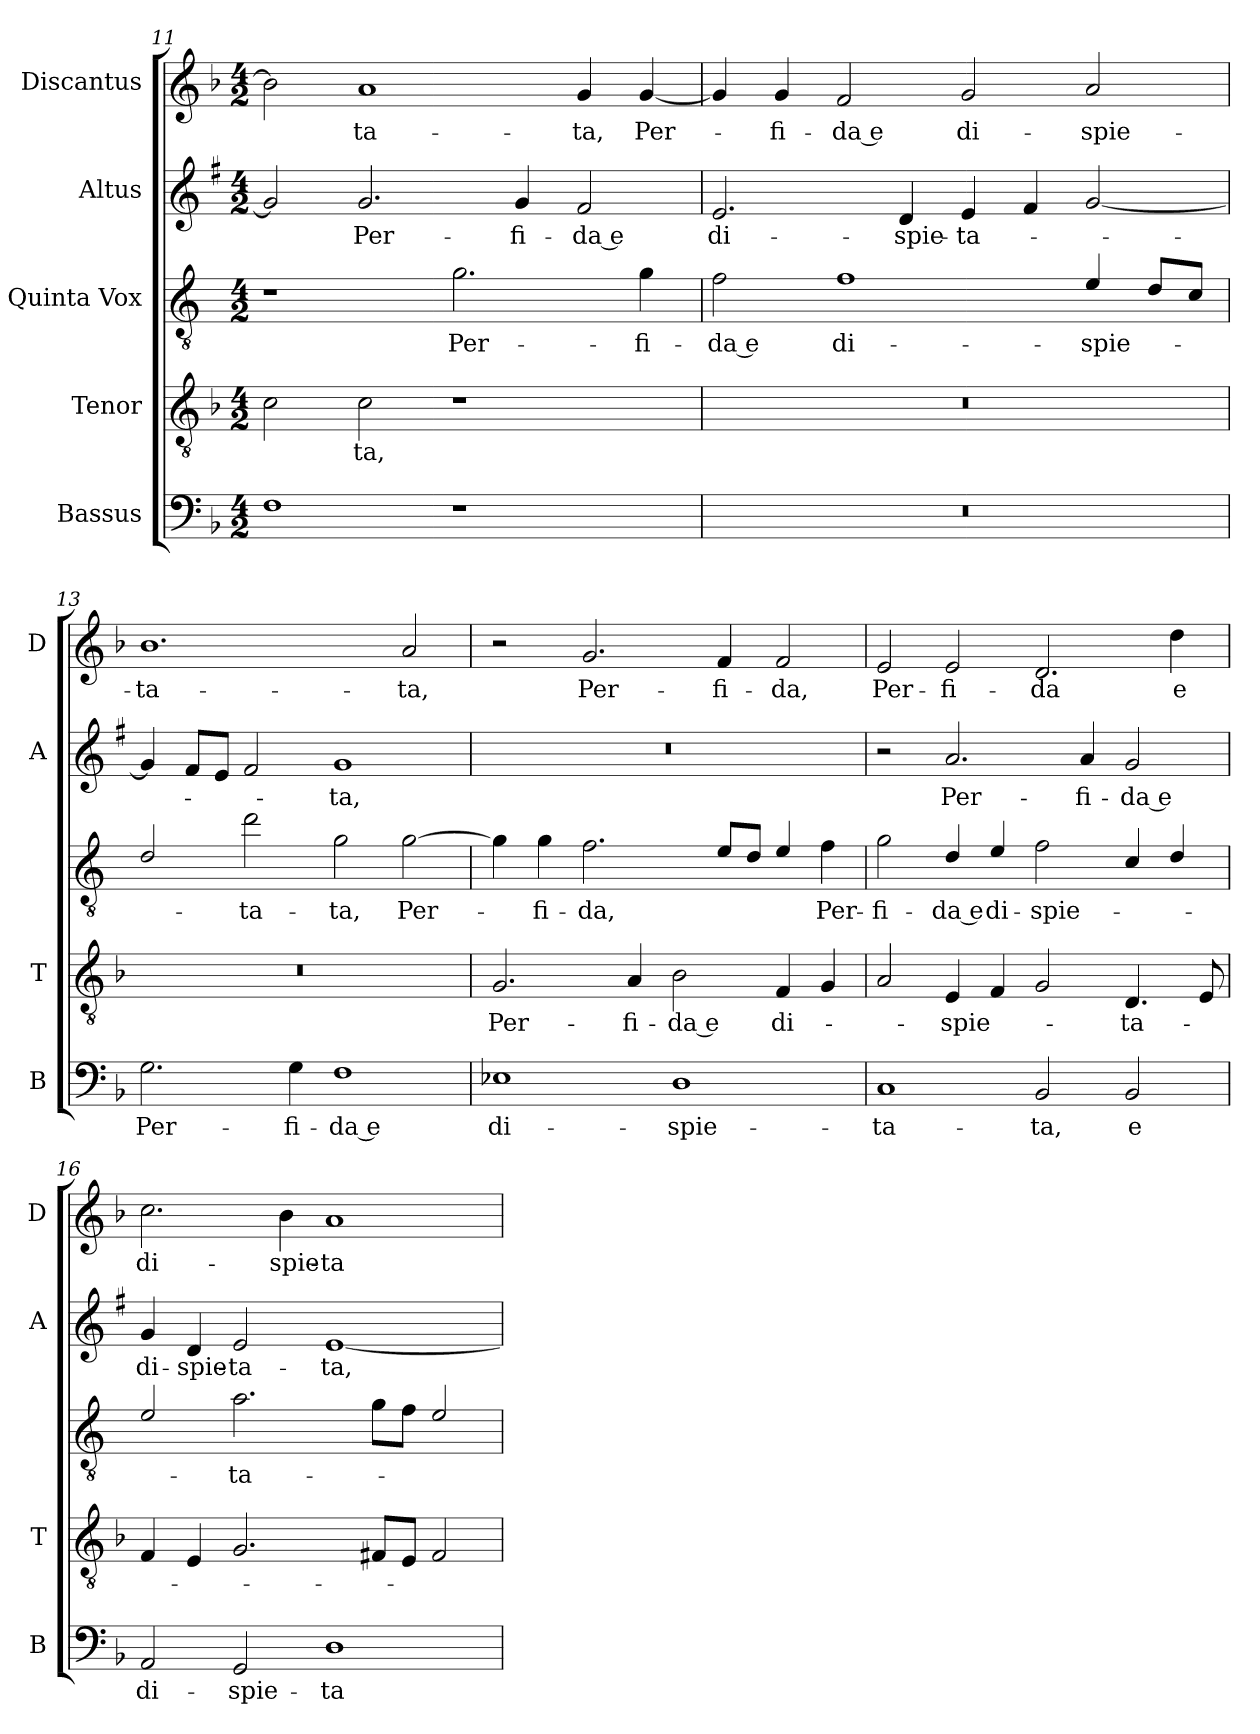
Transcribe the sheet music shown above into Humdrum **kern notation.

**kern	**text	**kern	**text	**kern	**text	**kern	**text	**kern	**text
*part5	*part5	*part4	*part4	*part3	*part3	*part2	*part2	*part1	*part1
*staff5	*staff5	*staff4	*staff4	*staff3	*staff3	*staff2	*staff2	*staff1	*staff1
*I"Bassus	*	*I"Tenor	*	*I"Quinta Vox	*	*I"Altus	*	*I"Discantus	*
*I'B	*	*I'T	*	*	*	*I'A	*	*I'D	*
*clefF4	*	*clefGv2	*	*clefGv2	*	*clefG2	*	*clefG2	*
*	*	*	*	*ITrd4c7	*	*ITrd1c2	*	*	*
*k[b-]	*	*k[b-]	*	*k[b-]	*	*k[b-]	*	*k[b-]	*
*F:	*	*F:	*	*F:	*	*F:	*	*F:	*
*M4/2	*	*M4/2	*	*M4/2	*	*M4/2	*	*M4/2	*
=11	=11	=11	=11	=11	=11	=11	=11	=11	=11
1F	.	2c\	.	1r	.	2f/]	.	2b-\]	.
!	!	!	!LO:LY:b	!	!	!	!LO:LY:b	!	!LO:LY:b
.	.	2c\	-ta,	.	.	2.f/	Per-	1a	-ta-
!	!	!	!	!	!LO:LY:b	!	!	!	!
1r	.	1r	.	2.c\	Per-	.	.	.	.
!	!	!	!	!	!	!	!LO:LY:b	!	!
.	.	.	.	.	.	4f/	-fi-	.	.
!	!	!	!	!	!	!	!LO:LY:b	!	!LO:LY:b
.	.	.	.	.	.	2e/	-da e	4g/	-ta,
!	!	!	!	!	!LO:LY:b	!	!	!	!LO:LY:b
.	.	.	.	4c\	-fi-	.	.	[4g/	Per-
=12	=12	=12	=12	=12	=12	=12	=12	=12	=12
!	!	!	!	!	!LO:LY:b	!	!LO:LY:b	!	!
0r	.	0r	.	2B-\	-da e	2.d/	di-	4g/]	.
!	!	!	!	!	!	!	!	!	!LO:LY:b
.	.	.	.	.	.	.	.	4g/	-fi-
!	!	!	!	!	!LO:LY:b	!	!	!	!LO:LY:b
.	.	.	.	1B-	di-	.	.	2f/	-da e
!	!	!	!	!	!	!	!LO:LY:b	!	!
.	.	.	.	.	.	4c/	-spie-	.	.
!	!	!	!	!	!	!	!LO:LY:b	!	!LO:LY:b
.	.	.	.	.	.	4d/	-ta-	2g/	di-
.	.	.	.	.	.	4e/	.	.	.
!	!	!	!	!	!LO:LY:b	!	!	!	!LO:LY:b
.	.	.	.	4A/	-spie-	[2f/	.	2a/	-spie-
.	.	.	.	8G/L	.	.	.	.	.
.	.	.	.	8F/J	.	.	.	.	.
=13	=13	=13	=13	=13	=13	=13	=13	=13	=13
!	!LO:LY:b	!	!	!	!	!	!	!	!LO:LY:b
2.G\	Per-	0r	.	2G/	.	4f/]	.	1.b-	-ta-
.	.	.	.	.	.	8e/L	.	.	.
.	.	.	.	.	.	8d/J	.	.	.
!	!	!	!	!	!LO:LY:b	!	!	!	!
.	.	.	.	2g\	-ta-	2e/	.	.	.
!	!LO:LY:b	!	!	!	!	!	!	!	!
4G\	-fi-	.	.	.	.	.	.	.	.
!	!LO:LY:b	!	!	!	!LO:LY:b	!	!LO:LY:b	!	!
1F	-da e	.	.	2c\	-ta,	1f	-ta,	.	.
!	!	!	!	!	!LO:LY:b	!	!	!	!LO:LY:b
.	.	.	.	[2c\	Per-	.	.	2a/	-ta,
!!LO:PB:g=z
=14	=14	=14	=14	=14	=14	=14	=14	=14	=14
!	!LO:LY:b	!	!LO:LY:b	!	!	!	!	!	!
1E-X	di-	2.G/	Per-	4c\]	.	0r	.	2r	.
!	!	!	!	!	!LO:LY:b	!	!	!	!
.	.	.	.	4c\	-fi-	.	.	.	.
!	!	!	!	!	!LO:LY:b	!	!	!	!LO:LY:b
.	.	.	.	2.B-\	-da,	.	.	2.g/	Per-
!	!	!	!LO:LY:b	!	!	!	!	!	!
.	.	4A/	-fi-	.	.	.	.	.	.
!	!LO:LY:b	!	!LO:LY:b	!	!	!	!	!	!
1D	-spie-	2B-\	-da e	.	.	.	.	.	.
!	!	!	!	!	!	!	!	!	!LO:LY:b
.	.	.	.	8A/L	.	.	.	4f/	-fi-
.	.	.	.	8G/J	.	.	.	.	.
!	!	!	!LO:LY:b	!	!	!	!	!	!LO:LY:b
.	.	4F/	di-	4A/	.	.	.	2f/	-da,
!	!	!	!	!	!LO:LY:b	!	!	!	!
.	.	4G/	.	4B-\	Per-	.	.	.	.
=15	=15	=15	=15	=15	=15	=15	=15	=15	=15
!	!LO:LY:b	!	!	!	!LO:LY:b	!	!	!	!LO:LY:b
1C	-ta-	2A/	.	2c\	-fi-	2r	.	2e/	Per-
!	!	!	!LO:LY:b	!	!LO:LY:b	!	!LO:LY:b	!	!LO:LY:b
.	.	4E/	-spie-	4G/	-da e	2.g/	Per-	2e/	-fi-
!	!	!	!	!	!LO:LY:b	!	!	!	!
.	.	4F/	.	4A/	di-	.	.	.	.
!	!LO:LY:b	!	!	!	!LO:LY:b	!	!	!	!LO:LY:b
2BB-/	-ta,	2G/	.	2B-\	-spie-	.	.	2.d/	-da
!	!	!	!	!	!	!	!LO:LY:b	!	!
.	.	.	.	.	.	4g/	-fi-	.	.
!	!LO:LY:b	!	!LO:LY:b	!	!	!	!LO:LY:b	!	!
2BB-/	e	4.D/	-ta-	4F/	.	2f/	-da e	.	.
!	!	!	!	!	!	!	!	!	!LO:LY:b
.	.	.	.	4G/	.	.	.	4dd\	e
.	.	8E/	.	.	.	.	.	.	.
=16	=16	=16	=16	=16	=16	=16	=16	=16	=16
!	!LO:LY:b	!	!	!	!	!	!LO:LY:b	!	!LO:LY:b
2AA/	di-	4F/	.	2A/	.	4f/	di-	2.cc\	di-
!	!	!	!	!	!	!	!LO:LY:b	!	!
.	.	4E/	.	.	.	4c/	-spie-	.	.
!	!LO:LY:b	!	!	!	!LO:LY:b	!	!LO:LY:b	!	!
2GG/	-spie-	2.G/	.	2.d\	-ta-	2d/	-ta-	.	.
!	!	!	!	!	!	!	!	!	!LO:LY:b
.	.	.	.	.	.	.	.	4b-\	-spie-
!	!LO:LY:b	!	!	!	!	!	!LO:LY:b	!	!LO:LY:b
1D	-ta-	.	.	.	.	[1d	-ta,	1a	-ta-
.	.	8F#X/L	.	8c\L	.	.	.	.	.
.	.	8E/J	.	8B-\J	.	.	.	.	.
.	.	2F#/	.	2A/	.	.	.	.	.
=	=	=	=	=	=	=	=	=	=
*-	*-	*-	*-	*-	*-	*-	*-	*-	*-
